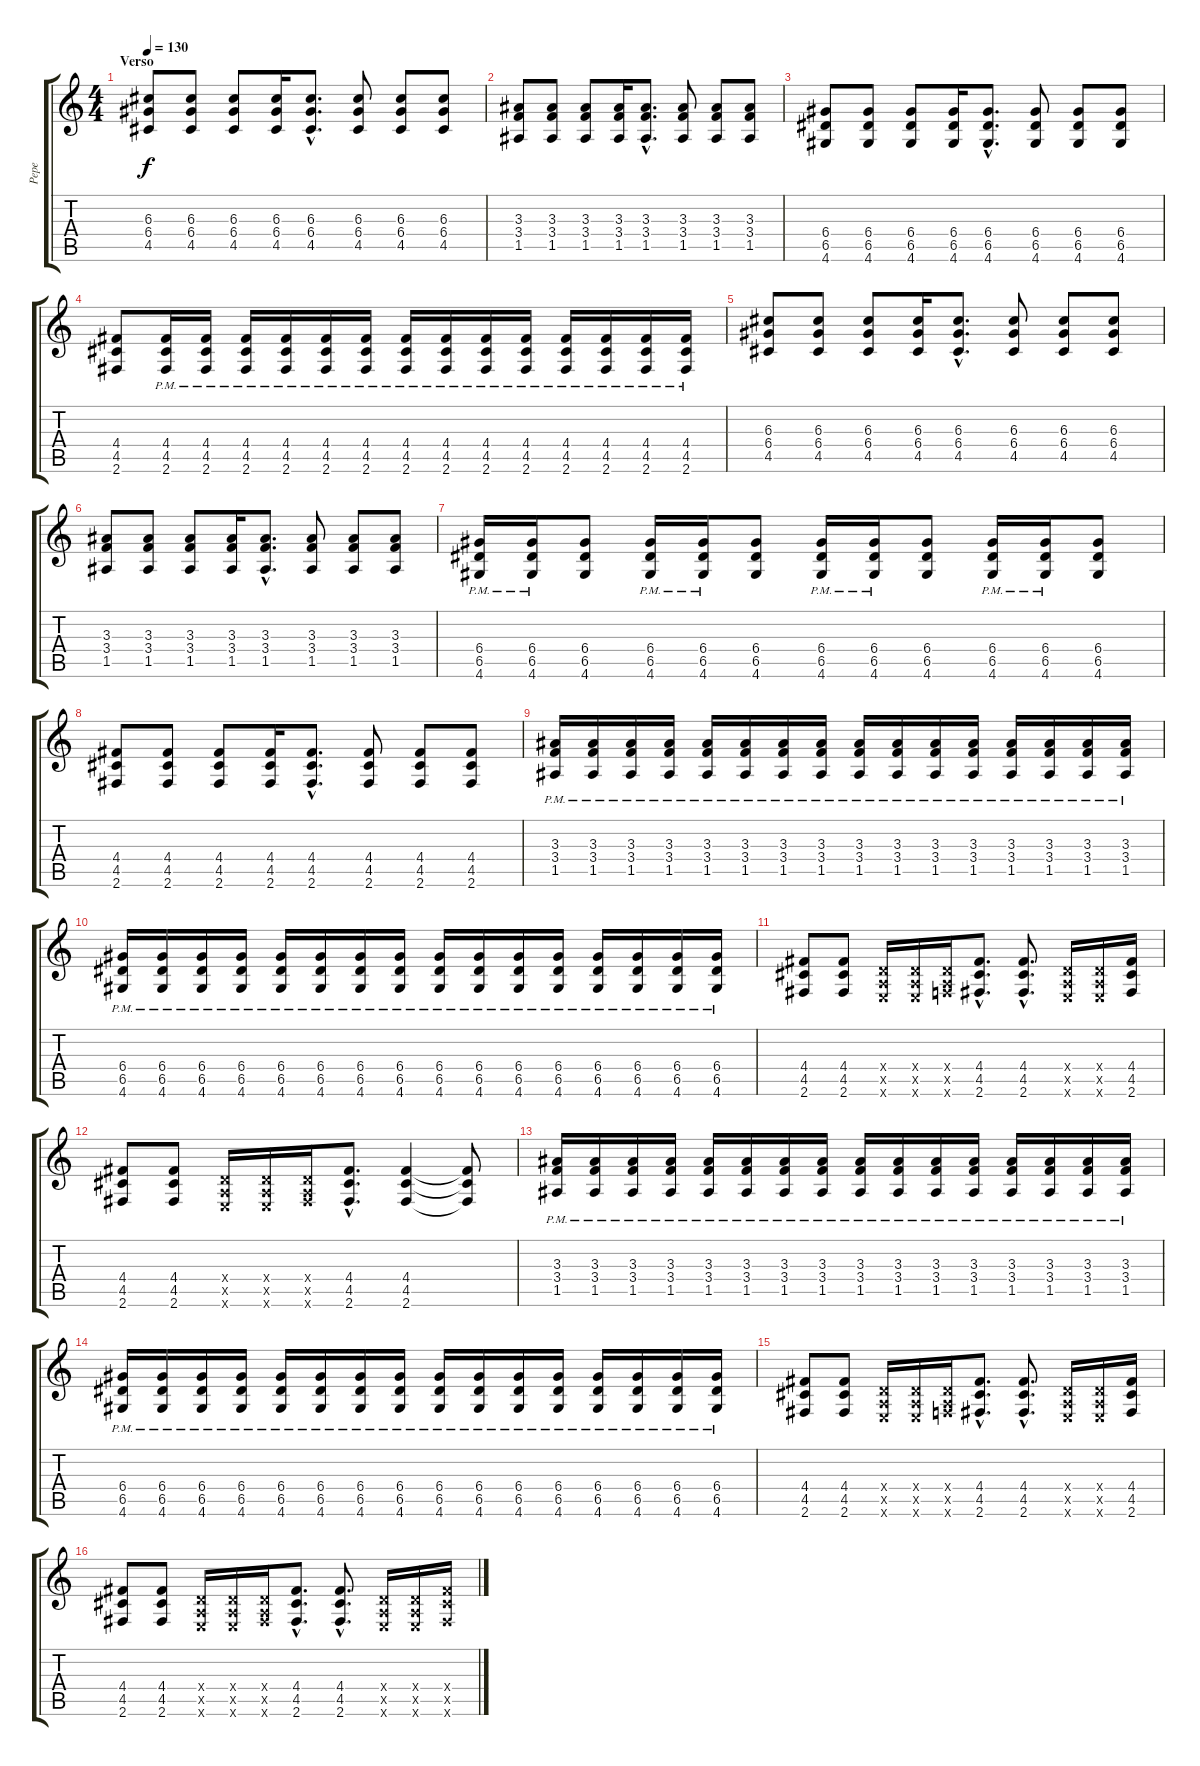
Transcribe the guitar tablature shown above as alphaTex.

\track ("Pepe" "Pepe") {instrument distortionguitar}
\staff {score tabs}
\tuning (E4 B3 G3 D3 A2 E2) {hide}
\ts (4 4)
\section ("" "Verso")
\tempo 130
\clef g2
\ks c
(6.3 6.4 4.5).8{dy f volume 12} (6.3 6.4 4.5).8 (6.3 6.4 4.5).8 (6.3 6.4 4.5).16 (6.3{hac} 6.4{hac} 4.5{hac}).8{d} (6.3 6.4 4.5).8 (6.3 6.4 4.5).8 (6.3 6.4 4.5).8 |
(3.3 3.4 1.5).8 (3.3 3.4 1.5).8 (3.3 3.4 1.5).8 (3.3 3.4 1.5).16 (3.3{hac} 3.4{hac} 1.5{hac}).8{d} (3.3 3.4 1.5).8 (3.3 3.4 1.5).8 (3.3 3.4 1.5).8 |
(6.4 6.5 4.6).8 (6.4 6.5 4.6).8 (6.4 6.5 4.6).8 (6.4 6.5 4.6).16 (6.4{hac} 6.5{hac} 4.6{hac}).8{d} (6.4 6.5 4.6).8 (6.4 6.5 4.6).8 (6.4 6.5 4.6).8 |
(4.4 4.5 2.6).8 (4.4{pm} 4.5{pm} 2.6{pm}).16 (4.4{pm} 4.5{pm} 2.6{pm}).16 (4.4{pm} 4.5{pm} 2.6{pm}).16 (4.4{pm} 4.5{pm} 2.6{pm}).16 (4.4{pm} 4.5{pm} 2.6{pm}).16 (4.4{pm} 4.5{pm} 2.6{pm}).16 (4.4{pm} 4.5{pm} 2.6{pm}).16 (4.4{pm} 4.5{pm} 2.6{pm}).16 (4.4{pm} 4.5{pm} 2.6{pm}).16 (4.4{pm} 4.5{pm} 2.6{pm}).16 (4.4{pm} 4.5{pm} 2.6{pm}).16 (4.4{pm} 4.5{pm} 2.6{pm}).16 (4.4{pm} 4.5{pm} 2.6{pm}).16 (4.4{pm} 4.5{pm} 2.6{pm}).16 |
(6.3 6.4 4.5).8 (6.3 6.4 4.5).8 (6.3 6.4 4.5).8 (6.3 6.4 4.5).16 (6.3{hac} 6.4{hac} 4.5{hac}).8{d} (6.3 6.4 4.5).8 (6.3 6.4 4.5).8 (6.3 6.4 4.5).8 |
(3.3 3.4 1.5).8 (3.3 3.4 1.5).8 (3.3 3.4 1.5).8 (3.3 3.4 1.5).16 (3.3{hac} 3.4{hac} 1.5{hac}).8{d} (3.3 3.4 1.5).8 (3.3 3.4 1.5).8 (3.3 3.4 1.5).8 |
(6.4{pm} 6.5{pm} 4.6{pm}).16 (6.4{pm} 6.5{pm} 4.6{pm}).16 (6.4 6.5 4.6).8 (6.4{pm} 6.5{pm} 4.6{pm}).16 (6.4{pm} 6.5{pm} 4.6{pm}).16 (6.4 6.5 4.6).8 (6.4{pm} 6.5{pm} 4.6{pm}).16 (6.4{pm} 6.5{pm} 4.6{pm}).16 (6.4 6.5 4.6).8 (6.4{pm} 6.5{pm} 4.6{pm}).16 (6.4{pm} 6.5{pm} 4.6{pm}).16 (6.4 6.5 4.6).8 |
(4.4 4.5 2.6).8 (4.4 4.5 2.6).8 (4.4 4.5 2.6).8 (4.4 4.5 2.6).16 (4.4{hac} 4.5{hac} 2.6{hac}).8{d} (4.4 4.5 2.6).8 (4.4 4.5 2.6).8 (4.4 4.5 2.6).8 |
(3.3{pm} 3.4{pm} 1.5{pm}).16 (3.3{pm} 3.4{pm} 1.5{pm}).16 (3.3{pm} 3.4{pm} 1.5{pm}).16 (3.3{pm} 3.4{pm} 1.5{pm}).16 (3.3{pm} 3.4{pm} 1.5{pm}).16 (3.3{pm} 3.4{pm} 1.5{pm}).16 (3.3{pm} 3.4{pm} 1.5{pm}).16 (3.3{pm} 3.4{pm} 1.5{pm}).16 (3.3{pm} 3.4{pm} 1.5{pm}).16 (3.3{pm} 3.4{pm} 1.5{pm}).16 (3.3{pm} 3.4{pm} 1.5{pm}).16 (3.3{pm} 3.4{pm} 1.5{pm}).16 (3.3{pm} 3.4{pm} 1.5{pm}).16 (3.3{pm} 3.4{pm} 1.5{pm}).16 (3.3{pm} 3.4{pm} 1.5{pm}).16 (3.3{pm} 3.4{pm} 1.5{pm}).16 |
(6.4{pm} 6.5{pm} 4.6{pm}).16 (6.4{pm} 6.5{pm} 4.6{pm}).16 (6.4{pm} 6.5{pm} 4.6{pm}).16 (6.4{pm} 6.5{pm} 4.6{pm}).16 (6.4{pm} 6.5{pm} 4.6{pm}).16 (6.4{pm} 6.5{pm} 4.6{pm}).16 (6.4{pm} 6.5{pm} 4.6{pm}).16 (6.4{pm} 6.5{pm} 4.6{pm}).16 (6.4{pm} 6.5{pm} 4.6{pm}).16 (6.4{pm} 6.5{pm} 4.6{pm}).16 (6.4{pm} 6.5{pm} 4.6{pm}).16 (6.4{pm} 6.5{pm} 4.6{pm}).16 (6.4{pm} 6.5{pm} 4.6{pm}).16 (6.4{pm} 6.5{pm} 4.6{pm}).16 (6.4{pm} 6.5{pm} 4.6{pm}).16 (6.4{pm} 6.5{pm} 4.6{pm}).16 |
(4.4 4.5 2.6).8 (4.4 4.5 2.6).8 (0.4{x} 0.5{x} 0.6{x}).16 (0.4{x} 0.5{x} 0.6{x}).16 (0.4{x} 0.5{x} 1.6{x}).16 (4.4{hac} 4.5{hac} 2.6{hac}).8{d} (4.4{hac} 4.5{hac} 2.6{hac}).8{d} (0.4{x} 0.5{x} 0.6{x}).16 (0.4{x} 0.5{x} 0.6{x}).16 (4.4 4.5 2.6).16 |
(4.4 4.5 2.6).8 (4.4 4.5 2.6).8 (0.4{x} 0.5{x} 0.6{x}).16 (0.4{x} 0.5{x} 0.6{x}).16 (0.4{x} 0.5{x} 2.6{x}).16 (4.4{hac} 4.5{hac} 2.6{hac}).8{d} (4.4 4.5 2.6).4 (4.4{t} 4.5{t} 2.6{t}).8 |
(3.3{pm} 3.4{pm} 1.5{pm}).16 (3.3{pm} 3.4{pm} 1.5{pm}).16 (3.3{pm} 3.4{pm} 1.5{pm}).16 (3.3{pm} 3.4{pm} 1.5{pm}).16 (3.3{pm} 3.4{pm} 1.5{pm}).16 (3.3{pm} 3.4{pm} 1.5{pm}).16 (3.3{pm} 3.4{pm} 1.5{pm}).16 (3.3{pm} 3.4{pm} 1.5{pm}).16 (3.3{pm} 3.4{pm} 1.5{pm}).16 (3.3{pm} 3.4{pm} 1.5{pm}).16 (3.3{pm} 3.4{pm} 1.5{pm}).16 (3.3{pm} 3.4{pm} 1.5{pm}).16 (3.3{pm} 3.4{pm} 1.5{pm}).16 (3.3{pm} 3.4{pm} 1.5{pm}).16 (3.3{pm} 3.4{pm} 1.5{pm}).16 (3.3{pm} 3.4{pm} 1.5{pm}).16 |
(6.4{pm} 6.5{pm} 4.6{pm}).16 (6.4{pm} 6.5{pm} 4.6{pm}).16 (6.4{pm} 6.5{pm} 4.6{pm}).16 (6.4{pm} 6.5{pm} 4.6{pm}).16 (6.4{pm} 6.5{pm} 4.6{pm}).16 (6.4{pm} 6.5{pm} 4.6{pm}).16 (6.4{pm} 6.5{pm} 4.6{pm}).16 (6.4{pm} 6.5{pm} 4.6{pm}).16 (6.4{pm} 6.5{pm} 4.6{pm}).16 (6.4{pm} 6.5{pm} 4.6{pm}).16 (6.4{pm} 6.5{pm} 4.6{pm}).16 (6.4{pm} 6.5{pm} 4.6{pm}).16 (6.4{pm} 6.5{pm} 4.6{pm}).16 (6.4{pm} 6.5{pm} 4.6{pm}).16 (6.4{pm} 6.5{pm} 4.6{pm}).16 (6.4{pm} 6.5{pm} 4.6{pm}).16 |
(4.4 4.5 2.6).8 (4.4 4.5 2.6).8 (0.4{x} 0.5{x} 0.6{x}).16 (0.4{x} 0.5{x} 0.6{x}).16 (0.4{x} 0.5{x} 1.6{x}).16 (4.4{hac} 4.5{hac} 2.6{hac}).8{d} (4.4{hac} 4.5{hac} 2.6{hac}).8{d} (0.4{x} 0.5{x} 0.6{x}).16 (0.4{x} 0.5{x} 0.6{x}).16 (4.4 4.5 2.6).16 |
(4.4 4.5 2.6).8 (4.4 4.5 2.6).8 (0.4{x} 0.5{x} 0.6{x}).16 (0.4{x} 0.5{x} 0.6{x}).16 (0.4{x} 0.5{x} 2.6{x}).16 (4.4{hac} 4.5{hac} 2.6{hac}).8{d} (4.4{hac} 4.5{hac} 2.6{hac}).8{d} (0.4{x} 0.5{x} 0.6{x}).16 (0.4{x} 0.5{x} 0.6{x}).16 (4.4{x} 4.5{x} 2.6{x}).16
